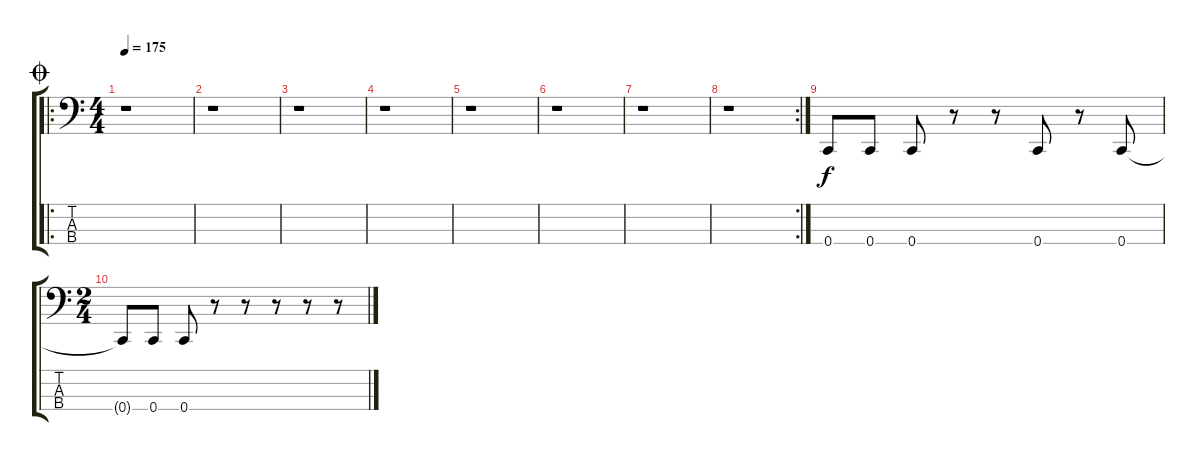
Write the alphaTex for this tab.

\track "" {instrument electricbasspick}
\staff {score tabs}
\tuning (F2 C2 G1 C1) {hide}
\ro
\ts (4 4)
\jump coda
\tempo 175
\clef f4
\ks c
r.1{dy f} |
r.1 |
r.1 |
r.1 |
r.1 |
r.1 |
r.1 |
\rc 2
r.1 |
0.4.8 0.4.8 0.4.8 r.8 r.8 0.4.8 r.8 0.4.8 |
\ts (2 4)
0.4{t}.8 0.4.8 0.4.8 r.8 r.8 r.8 r.8 r.8
